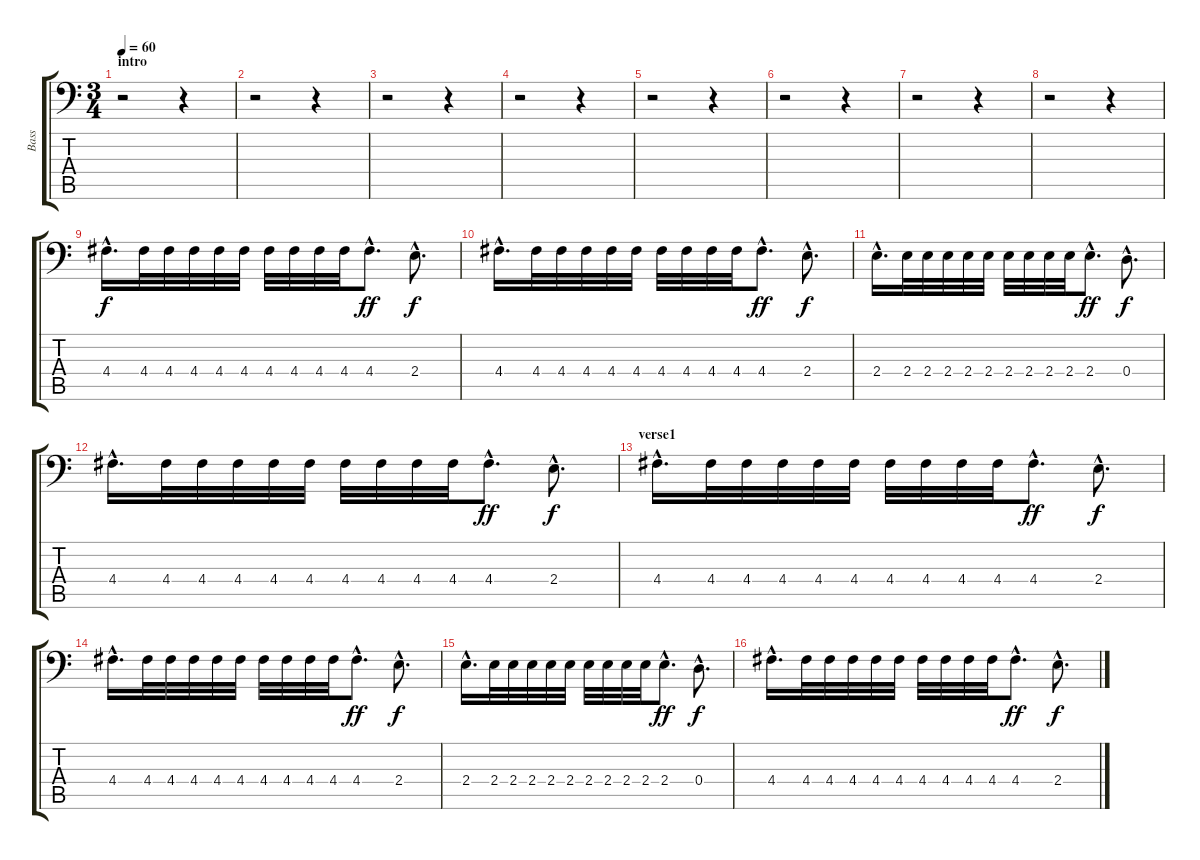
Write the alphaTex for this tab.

\track ("Bass" "Bass") {instrument electricbassfinger}
\staff {score tabs}
\tuning (E3 B2 G2 D2 A1 E1) {hide}
\ts (3 4)
\section ("" "intro")
\tempo 60
\clef f4
\ks c
r.2{dy f instrument electricbassfinger} r.4 |
r.2 r.4 |
r.2 r.4 |
r.2 r.4 |
r.2 r.4 |
r.2 r.4 |
r.2 r.4 |
r.2 r.4 |
4.4{hac}.16{d} 4.4.32 4.4.32 4.4.32 4.4.32 4.4.32 4.4.32 4.4.32 4.4.32 4.4.32 4.4{hac}.8{d dy ff} 2.4{hac}.8{d dy f} |
4.4{hac}.16{d} 4.4.32 4.4.32 4.4.32 4.4.32 4.4.32 4.4.32 4.4.32 4.4.32 4.4.32 4.4{hac}.8{d dy ff} 2.4{hac}.8{d dy f} |
2.4{hac}.16{d} 2.4.32 2.4.32 2.4.32 2.4.32 2.4.32 2.4.32 2.4.32 2.4.32 2.4.32 2.4{hac}.8{d dy ff} 0.4{hac}.8{d dy f} |
4.4{hac}.16{d} 4.4.32 4.4.32 4.4.32 4.4.32 4.4.32 4.4.32 4.4.32 4.4.32 4.4.32 4.4{hac}.8{d dy ff} 2.4{hac}.8{d dy f} |
\section ("" "verse1")
4.4{hac}.16{d} 4.4.32 4.4.32 4.4.32 4.4.32 4.4.32 4.4.32 4.4.32 4.4.32 4.4.32 4.4{hac}.8{d dy ff} 2.4{hac}.8{d dy f} |
4.4{hac}.16{d} 4.4.32 4.4.32 4.4.32 4.4.32 4.4.32 4.4.32 4.4.32 4.4.32 4.4.32 4.4{hac}.8{d dy ff} 2.4{hac}.8{d dy f} |
2.4{hac}.16{d} 2.4.32 2.4.32 2.4.32 2.4.32 2.4.32 2.4.32 2.4.32 2.4.32 2.4.32 2.4{hac}.8{d dy ff} 0.4{hac}.8{d dy f} |
4.4{hac}.16{d} 4.4.32 4.4.32 4.4.32 4.4.32 4.4.32 4.4.32 4.4.32 4.4.32 4.4.32 4.4{hac}.8{d dy ff} 2.4{hac}.8{d dy f}
